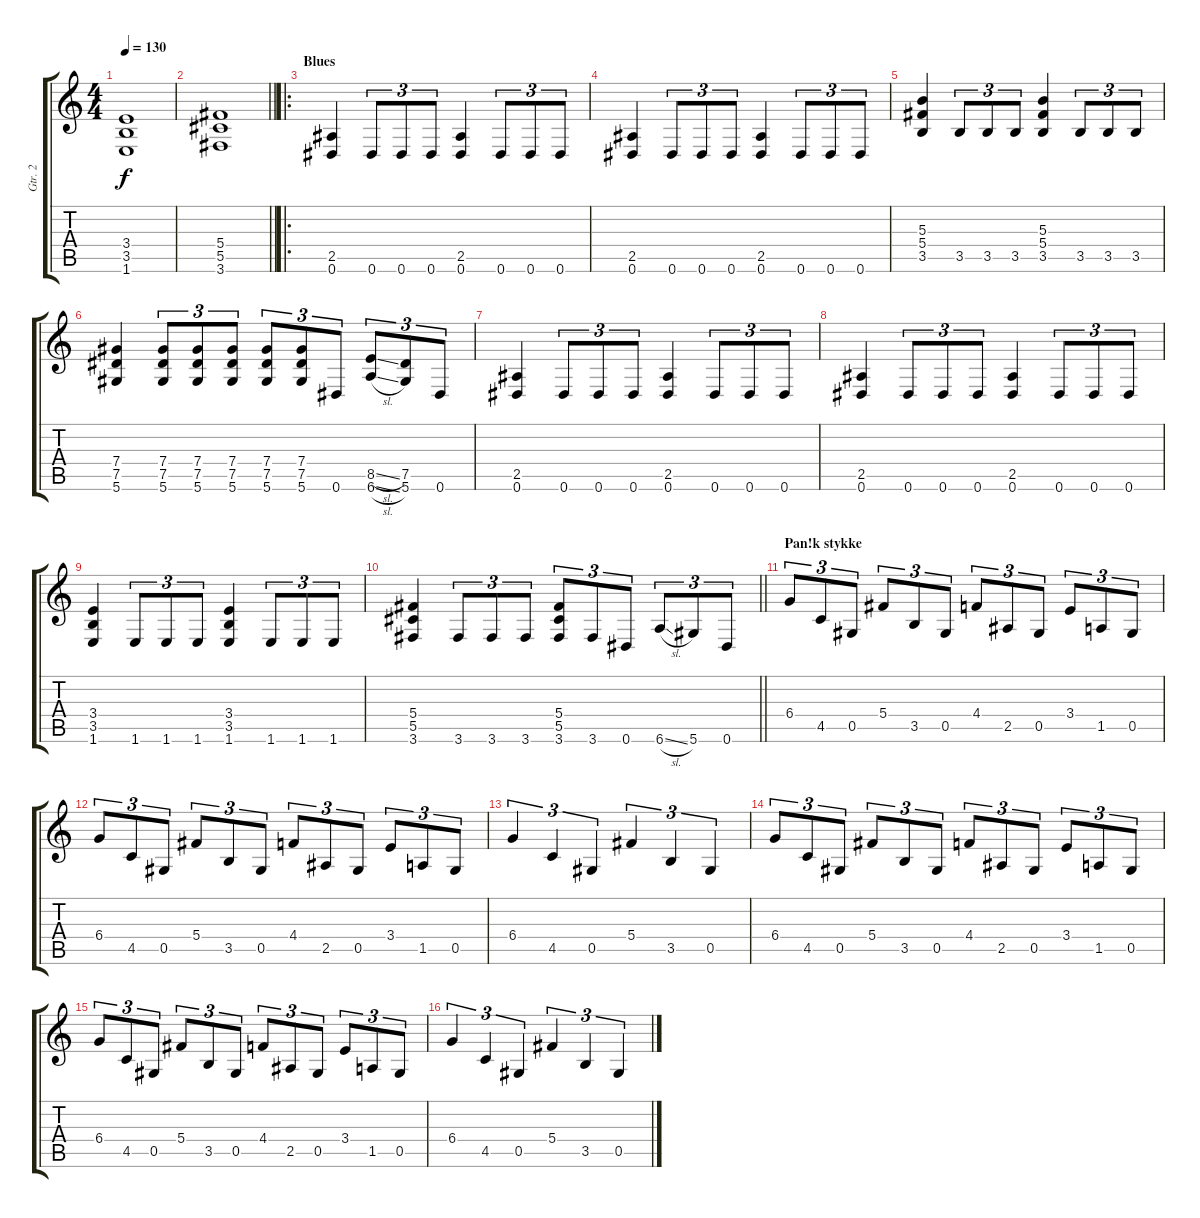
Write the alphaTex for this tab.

\track ("Gtr. 2" "Gtr. 2") {instrument distortionguitar}
\staff {score tabs}
\tuning (Eb4 Bb3 Gb3 Db3 Ab2 Eb2) {hide}
\ts (4 4)
\tempo 130
\clef g2
\ks c
(3.4 3.5 1.6).1{dy f} |
\barLineRight lightlight
(5.4 5.5 3.6).1 |
\ro
\section ("" "Blues")
(2.5 0.6).4 0.6.8{tu (3 2)} 0.6.8{tu (3 2)} 0.6.8{tu (3 2)} (2.5 0.6).4 0.6.8{tu (3 2)} 0.6.8{tu (3 2)} 0.6.8{tu (3 2)} |
(2.5 0.6).4 0.6.8{tu (3 2)} 0.6.8{tu (3 2)} 0.6.8{tu (3 2)} (2.5 0.6).4 0.6.8{tu (3 2)} 0.6.8{tu (3 2)} 0.6.8{tu (3 2)} |
(5.3 5.4 3.5).4 3.5.8{tu (3 2)} 3.5.8{tu (3 2)} 3.5.8{tu (3 2)} (5.3 5.4 3.5).4 3.5.8{tu (3 2)} 3.5.8{tu (3 2)} 3.5.8{tu (3 2)} |
(7.4 7.5 5.6).4 (7.4 7.5 5.6).8{tu (3 2)} (7.4 7.5 5.6).8{tu (3 2)} (7.4 7.5 5.6).8{tu (3 2)} (7.4 7.5 5.6).8{tu (3 2)} (7.4 7.5 5.6).8{tu (3 2)} 0.6.8{tu (3 2)} (8.5{sl} 6.6{sl}).8{tu (3 2)} (7.5 5.6).8{tu (3 2)} 0.6.8{tu (3 2)} |
(2.5 0.6).4 0.6.8{tu (3 2)} 0.6.8{tu (3 2)} 0.6.8{tu (3 2)} (2.5 0.6).4 0.6.8{tu (3 2)} 0.6.8{tu (3 2)} 0.6.8{tu (3 2)} |
(2.5 0.6).4 0.6.8{tu (3 2)} 0.6.8{tu (3 2)} 0.6.8{tu (3 2)} (2.5 0.6).4 0.6.8{tu (3 2)} 0.6.8{tu (3 2)} 0.6.8{tu (3 2)} |
(3.4 3.5 1.6).4 1.6.8{tu (3 2)} 1.6.8{tu (3 2)} 1.6.8{tu (3 2)} (3.4 3.5 1.6).4 1.6.8{tu (3 2)} 1.6.8{tu (3 2)} 1.6.8{tu (3 2)} |
\barLineRight lightlight
(5.4 5.5 3.6).4 3.6.8{tu (3 2)} 3.6.8{tu (3 2)} 3.6.8{tu (3 2)} (5.4 5.5 3.6).8{tu (3 2)} 3.6.8{tu (3 2)} 0.6.8{tu (3 2)} 6.6{sl}.8{tu (3 2)} 5.6.8{tu (3 2)} 0.6.8{tu (3 2)} |
\section ("" "Pan!k stykke")
6.4.8{tu (3 2)} 4.5.8{tu (3 2)} 0.5.8{tu (3 2)} 5.4.8{tu (3 2)} 3.5.8{tu (3 2)} 0.5.8{tu (3 2)} 4.4.8{tu (3 2)} 2.5.8{tu (3 2)} 0.5.8{tu (3 2)} 3.4.8{tu (3 2)} 1.5.8{tu (3 2)} 0.5.8{tu (3 2)} |
6.4.8{tu (3 2)} 4.5.8{tu (3 2)} 0.5.8{tu (3 2)} 5.4.8{tu (3 2)} 3.5.8{tu (3 2)} 0.5.8{tu (3 2)} 4.4.8{tu (3 2)} 2.5.8{tu (3 2)} 0.5.8{tu (3 2)} 3.4.8{tu (3 2)} 1.5.8{tu (3 2)} 0.5.8{tu (3 2)} |
6.4.4{tu (3 2)} 4.5.4{tu (3 2)} 0.5.4{tu (3 2)} 5.4.4{tu (3 2)} 3.5.4{tu (3 2)} 0.5.4{tu (3 2)} |
6.4.8{tu (3 2)} 4.5.8{tu (3 2)} 0.5.8{tu (3 2)} 5.4.8{tu (3 2)} 3.5.8{tu (3 2)} 0.5.8{tu (3 2)} 4.4.8{tu (3 2)} 2.5.8{tu (3 2)} 0.5.8{tu (3 2)} 3.4.8{tu (3 2)} 1.5.8{tu (3 2)} 0.5.8{tu (3 2)} |
6.4.8{tu (3 2)} 4.5.8{tu (3 2)} 0.5.8{tu (3 2)} 5.4.8{tu (3 2)} 3.5.8{tu (3 2)} 0.5.8{tu (3 2)} 4.4.8{tu (3 2)} 2.5.8{tu (3 2)} 0.5.8{tu (3 2)} 3.4.8{tu (3 2)} 1.5.8{tu (3 2)} 0.5.8{tu (3 2)} |
6.4.4{tu (3 2)} 4.5.4{tu (3 2)} 0.5.4{tu (3 2)} 5.4.4{tu (3 2)} 3.5.4{tu (3 2)} 0.5.4{tu (3 2)}
